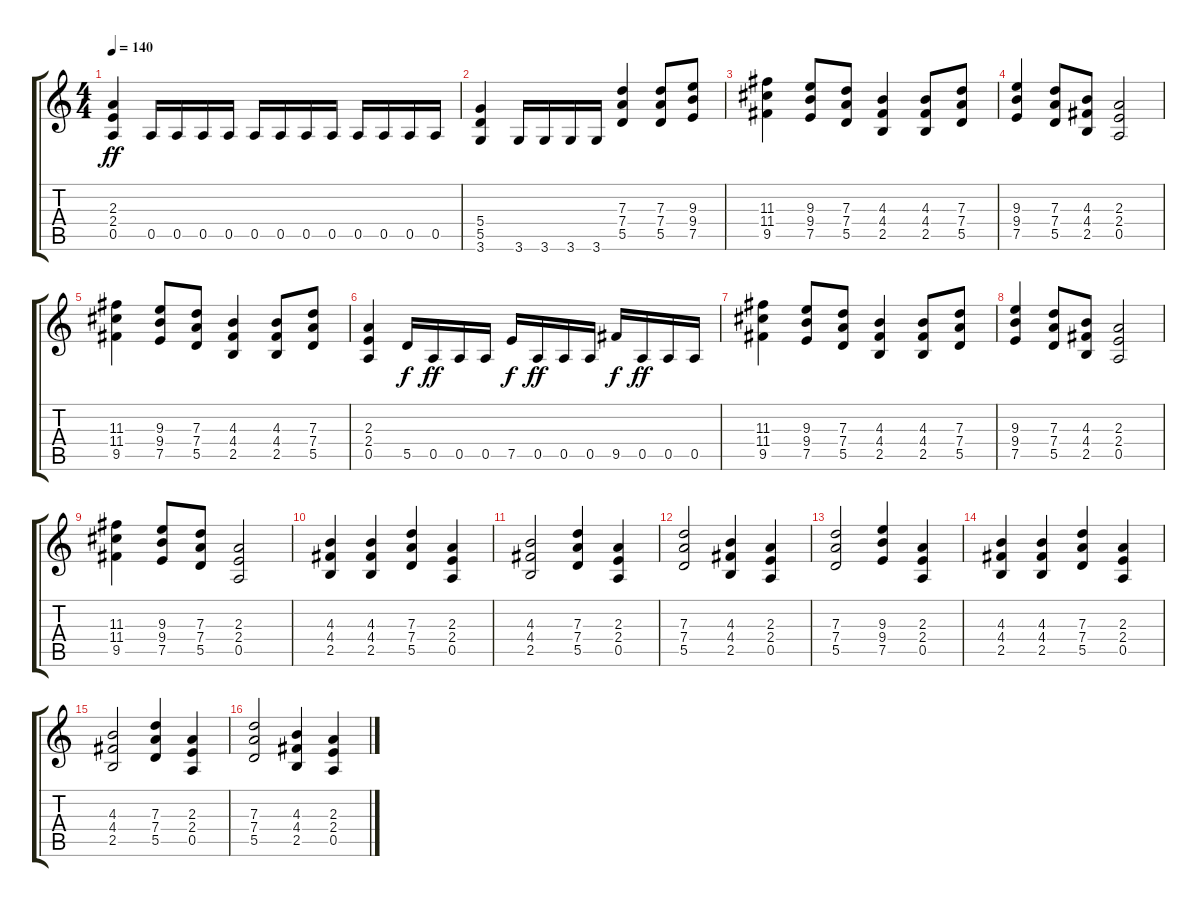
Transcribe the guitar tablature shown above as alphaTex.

\track "" {instrument distortionguitar}
\staff {score tabs}
\tuning (E4 B3 G3 D3 A2 E2) {hide}
\ts (4 4)
\tempo 140
\clef g2
\ks c
(2.3 2.4 0.5).4{dy ff} 0.5.16 0.5.16 0.5.16 0.5.16 0.5.16 0.5.16 0.5.16 0.5.16 0.5.16 0.5.16 0.5.16 0.5.16 |
(5.4 5.5 3.6).4 3.6.16 3.6.16 3.6.16 3.6.16 (7.3 7.4 5.5).4 (7.3 7.4 5.5).8 (9.3 9.4 7.5).8 |
(11.3 11.4 9.5).4 (9.3 9.4 7.5).8 (7.3 7.4 5.5).8 (4.3 4.4 2.5).4 (4.3 4.4 2.5).8 (7.3 7.4 5.5).8 |
(9.3 9.4 7.5).4 (7.3 7.4 5.5).8 (4.3 4.4 2.5).8 (2.3 2.4 0.5).2 |
(11.3 11.4 9.5).4 (9.3 9.4 7.5).8 (7.3 7.4 5.5).8 (4.3 4.4 2.5).4 (4.3 4.4 2.5).8 (7.3 7.4 5.5).8 |
(2.3 2.4 0.5).4 5.5.16{dy f} 0.5.16{dy ff} 0.5.16 0.5.16 7.5.16{dy f} 0.5.16{dy ff} 0.5.16 0.5.16 9.5.16{dy f} 0.5.16{dy ff} 0.5.16 0.5.16 |
(11.3 11.4 9.5).4 (9.3 9.4 7.5).8 (7.3 7.4 5.5).8 (4.3 4.4 2.5).4 (4.3 4.4 2.5).8 (7.3 7.4 5.5).8 |
(9.3 9.4 7.5).4 (7.3 7.4 5.5).8 (4.3 4.4 2.5).8 (2.3 2.4 0.5).2 |
(11.3 11.4 9.5).4 (9.3 9.4 7.5).8 (7.3 7.4 5.5).8 (2.3 2.4 0.5).2 |
(4.3 4.4 2.5).4 (4.3 4.4 2.5).4 (7.3 7.4 5.5).4 (2.3 2.4 0.5).4 |
(4.3 4.4 2.5).2 (7.3 7.4 5.5).4 (2.3 2.4 0.5).4 |
(7.3 7.4 5.5).2 (4.3 4.4 2.5).4 (2.3 2.4 0.5).4 |
(7.3 7.4 5.5).2 (9.3 9.4 7.5).4 (2.3 2.4 0.5).4 |
(4.3 4.4 2.5).4 (4.3 4.4 2.5).4 (7.3 7.4 5.5).4 (2.3 2.4 0.5).4 |
(4.3 4.4 2.5).2 (7.3 7.4 5.5).4 (2.3 2.4 0.5).4 |
(7.3 7.4 5.5).2 (4.3 4.4 2.5).4 (2.3 2.4 0.5).4
